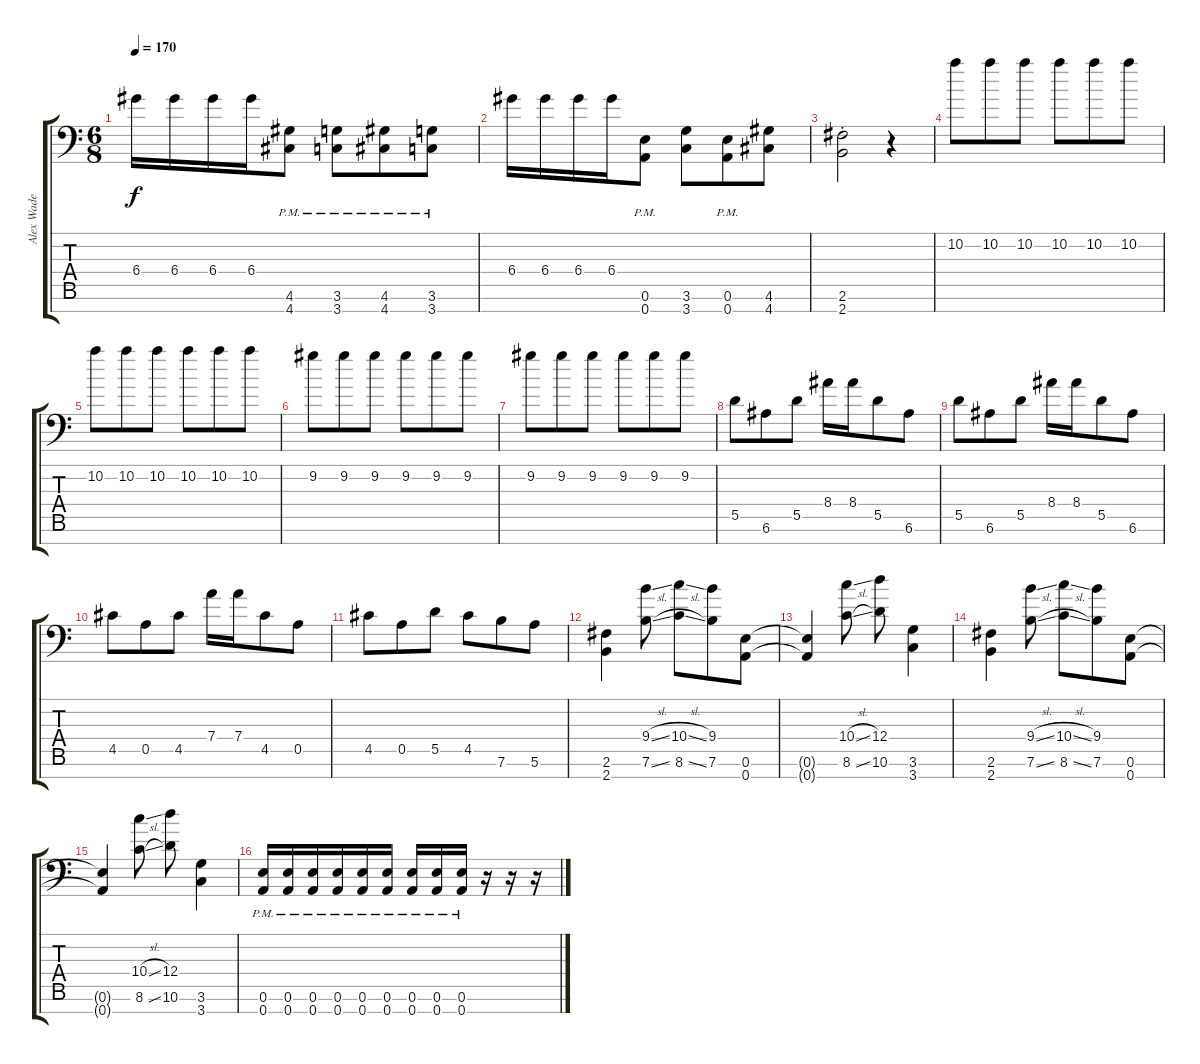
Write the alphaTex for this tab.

\track ("Alex Wade" "Alex Wade") {instrument distortionguitar}
\staff {score tabs}
\tuning (E4 B3 G3 D3 A2 E2 A1) {hide}
\ts (6 8)
\tempo 170
\clef f4
\ks c
6.4.16{dy f} 6.4.16 6.4.16 6.4.16 (4.6{pm} 4.7{pm}).8 (3.6{pm} 3.7{pm}).8 (4.6{pm} 4.7{pm}).8 (3.6{pm} 3.7{pm}).8 |
6.4.16 6.4.16 6.4.16 6.4.16 (0.6{pm} 0.7{pm}).8 (3.6 3.7).8 (0.6{pm} 0.7{pm}).8 (4.6 4.7).8 |
(2.6{st} 2.7{st}).2 r.4 |
10.2.8 10.2.8 10.2.8 10.2.8 10.2.8 10.2.8 |
10.2.8 10.2.8 10.2.8 10.2.8 10.2.8 10.2.8 |
9.2.8 9.2.8 9.2.8 9.2.8 9.2.8 9.2.8 |
9.2.8 9.2.8 9.2.8 9.2.8 9.2.8 9.2.8 |
5.5.8 6.6.8 5.5.8 8.4.16 8.4.16 5.5.8 6.6.8 |
5.5.8 6.6.8 5.5.8 8.4.16 8.4.16 5.5.8 6.6.8 |
4.5.8 0.5.8 4.5.8 7.4.16 7.4.16 4.5.8 0.5.8 |
4.5.8 0.5.8 5.5.8 4.5.8 7.6.8 5.6.8 |
(2.6 2.7).4 (9.4{sl} 7.6{sl}).8 (10.4{sl} 8.6{sl}).8 (9.4 7.6).8 (0.6 0.7).8 |
(0.6{t} 0.7{t}).4 (10.4{sl} 8.6{sl}).8 (12.4 10.6).8 (3.6 3.7).4 |
(2.6 2.7).4 (9.4{sl} 7.6{sl}).8 (10.4{sl} 8.6{sl}).8 (9.4 7.6).8 (0.6 0.7).8 |
(0.6{t} 0.7{t}).4 (10.4{sl} 8.6{sl}).8 (12.4 10.6).8 (3.6 3.7).4 |
(0.6{pm} 0.7{pm}).16 (0.6{pm} 0.7{pm}).16 (0.6{pm} 0.7{pm}).16 (0.6{pm} 0.7{pm}).16 (0.6{pm} 0.7{pm}).16 (0.6{pm} 0.7{pm}).16 (0.6{pm} 0.7{pm}).16 (0.6{pm} 0.7{pm}).16 (0.6{pm} 0.7{pm}).16 r.16 r.16 r.16
